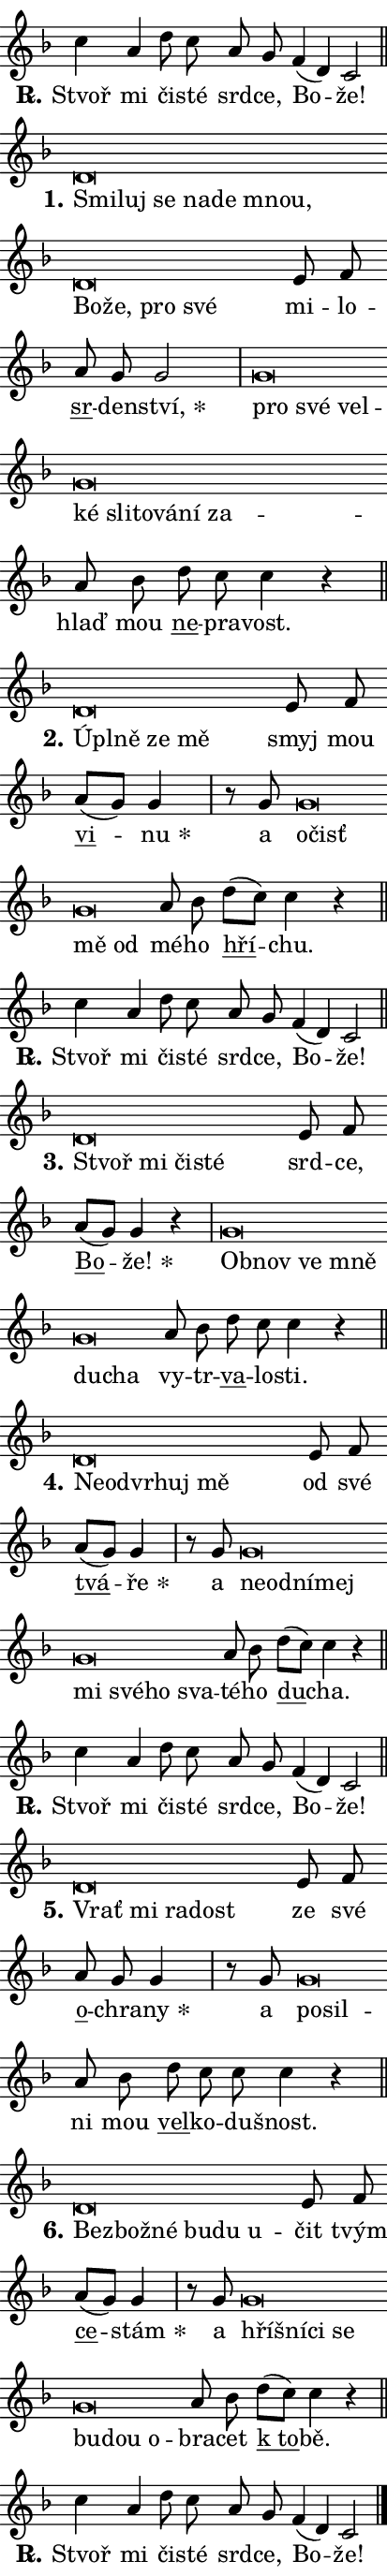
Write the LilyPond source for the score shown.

\version "2.22.1"
\header { tagline = "" }
\paper {
  indent = 0\cm
  top-margin = 0\cm
  right-margin = 0\cm
  bottom-margin = 0\cm
  left-margin = 0\cm
  paper-width = 7\cm
  page-breaking = #ly:one-page-breaking
  system-system-spacing.basic-distance = #11
  score-system-spacing.basic-distance = #11
  ragged-last = ##f
}


%% Author: Thomas Morley
%% https://lists.gnu.org/archive/html/lilypond-user/2020-05/msg00002.html
#(define (line-position grob)
"Returns position of @var[grob} in current system:
   @code{'start}, if at first time-step
   @code{'end}, if at last time-step
   @code{'middle} otherwise
"
  (let* ((col (ly:item-get-column grob))
         (ln (ly:grob-object col 'left-neighbor))
         (rn (ly:grob-object col 'right-neighbor))
         (col-to-check-left (if (ly:grob? ln) ln col))
         (col-to-check-right (if (ly:grob? rn) rn col))
         (break-dir-left
           (and
             (ly:grob-property col-to-check-left 'non-musical #f)
             (ly:item-break-dir col-to-check-left)))
         (break-dir-right
           (and
             (ly:grob-property col-to-check-right 'non-musical #f)
             (ly:item-break-dir col-to-check-right))))
        (cond ((eqv? 1 break-dir-left) 'start)
              ((eqv? -1 break-dir-right) 'end)
              (else 'middle))))

#(define (tranparent-at-line-position vctor)
  (lambda (grob)
  "Relying on @code{line-position} select the relevant enry from @var{vctor}.
Used to determine transparency,"
    (case (line-position grob)
      ((end) (not (vector-ref vctor 0)))
      ((middle) (not (vector-ref vctor 1)))
      ((start) (not (vector-ref vctor 2))))))

noteHeadBreakVisibility =
#(define-music-function (break-visibility)(vector?)
"Makes @code{NoteHead}s transparent relying on @var{break-visibility}"
#{
  \override NoteHead.transparent =
    #(tranparent-at-line-position break-visibility)
#})

#(define delete-ledgers-for-transparent-note-heads
  (lambda (grob)
    "Reads whether a @code{NoteHead} is transparent.
If so this @code{NoteHead} is removed from @code{'note-heads} from
@var{grob}, which is supposed to be @code{LedgerLineSpanner}.
As a result ledgers are not printed for this @code{NoteHead}"
    (let* ((nhds-array (ly:grob-object grob 'note-heads))
           (nhds-list
             (if (ly:grob-array? nhds-array)
                 (ly:grob-array->list nhds-array)
                 '()))
           ;; Relies on the transparent-property being done before
           ;; Staff.LedgerLineSpanner.after-line-breaking is executed.
           ;; This is fragile ...
           (to-keep
             (remove
               (lambda (nhd)
                 (ly:grob-property nhd 'transparent #f))
               nhds-list)))
      ;; TODO find a better method to iterate over grob-arrays, similiar
      ;; to filter/remove etc for lists
      ;; For now rebuilt from scratch
      (set! (ly:grob-object grob 'note-heads)  '())
      (for-each
        (lambda (nhd)
          (ly:pointer-group-interface::add-grob grob 'note-heads nhd))
        to-keep))))

hideNotes = {
  \noteHeadBreakVisibility #begin-of-line-visible
}
unHideNotes = {
  \noteHeadBreakVisibility #all-visible
}

% work-around for resetting accidentals
% https://lilypond.org/doc/v2.23/Documentation/notation/displaying-rhythms#unmetered-music
cadenzaMeasure = {
  \cadenzaOff
  \partial 1024 s1024
  \cadenzaOn
}

#(define-markup-command (accent layout props text) (markup?)
  "Underline accented syllable"
  (interpret-markup layout props
    #{\markup \override #'(offset . 4.3) \underline { #text }#}))

responsum = \markup \concat {
  "R" \hspace #-1.05 \path #0.1 #'((moveto 0 0.07) (lineto 0.9 0.8)) \hspace #0.05 "."
}

\layout {
    \context {
        \Staff
        \remove "Time_signature_engraver"
        \override LedgerLineSpanner.after-line-breaking = #delete-ledgers-for-transparent-note-heads
    }
    \context {
        \Voice {
            \override NoteHead.output-attributes = #'((class . "notehead"))
            \override Hairpin.height = #0.55
        }
    }
    \context {
        \Lyrics {
            \override StanzaNumber.output-attributes = #'((class . "stanzanumber"))
            \override LyricSpace.minimum-distance = #0.9
            \override LyricText.font-name = #"TeX Gyre Schola"
            \override LyricText.font-size = 1
            \override StanzaNumber.font-name = #"TeX Gyre Schola Bold"
            \override StanzaNumber.font-size = 1
        }
    }
}

% magnetic-lyrics.ily
%
%   written by
%     Jean Abou Samra <jean@abou-samra.fr>
%     Werner Lemberg <wl@gnu.org>
%
%   adapted by
%     Jiri Hon <jiri.hon@gmail.com>
%
% Version 2022-Apr-15

% https://www.mail-archive.com/lilypond-user@gnu.org/msg149350.html

#(define (Left_hyphen_pointer_engraver context)
   "Collect syllable-hyphen-syllable occurrences in lyrics and store
them in properties.  This engraver only looks to the left.  For
example, if the lyrics input is @code{foo -- bar}, it does the
following.

@itemize @bullet
@item
Set the @code{text} property of the @code{LyricHyphen} grob between
@q{foo} and @q{bar} to @code{foo}.

@item
Set the @code{left-hyphen} property of the @code{LyricText} grob with
text @q{foo} to the @code{LyricHyphen} grob between @q{foo} and
@q{bar}.
@end itemize

Use this auxiliary engraver in combination with the
@code{lyric-@/text::@/apply-@/magnetic-@/offset!} hook."
   (let ((hyphen #f)
         (text #f))
     (make-engraver
      (acknowledgers
       ((lyric-syllable-interface engraver grob source-engraver)
        (set! text grob)))
      (end-acknowledgers
       ((lyric-hyphen-interface engraver grob source-engraver)
        ;(when (not (grob::has-interface grob 'lyric-space-interface))
          (set! hyphen grob)));)
      ((stop-translation-timestep engraver)
       (when (and text hyphen)
         (ly:grob-set-object! text 'left-hyphen hyphen))
       (set! text #f)
       (set! hyphen #f)))))

#(define (lyric-text::apply-magnetic-offset! grob)
   "If the space between two syllables is less than the value in
property @code{LyricText@/.details@/.squash-threshold}, move the right
syllable to the left so that it gets concatenated with the left
syllable.

Use this function as a hook for
@code{LyricText@/.after-@/line-@/breaking} if the
@code{Left_@/hyphen_@/pointer_@/engraver} is active."
   (let ((hyphen (ly:grob-object grob 'left-hyphen #f)))
     (when hyphen
       (let ((left-text (ly:spanner-bound hyphen LEFT)))
         (when (grob::has-interface left-text 'lyric-syllable-interface)
           (let* ((common (ly:grob-common-refpoint grob left-text X))
                  (this-x-ext (ly:grob-extent grob common X))
                  (left-x-ext
                   (begin
                     ;; Trigger magnetism for left-text.
                     (ly:grob-property left-text 'after-line-breaking)
                     (ly:grob-extent left-text common X)))
                  ;; `delta` is the gap width between two syllables.
                  (delta (- (interval-start this-x-ext)
                            (interval-end left-x-ext)))
                  (details (ly:grob-property grob 'details))
                  (threshold (assoc-get 'squash-threshold details 0.2)))
             (when (< delta threshold)
               (let* (;; We have to manipulate the input text so that
                      ;; ligatures crossing syllable boundaries are not
                      ;; disabled.  For languages based on the Latin
                      ;; script this is essentially a beautification.
                      ;; However, for non-Western scripts it can be a
                      ;; necessity.
                      (lt (ly:grob-property left-text 'text))
                      (rt (ly:grob-property grob 'text))
                      (is-space (grob::has-interface hyphen 'lyric-space-interface))
                      (space (if is-space " " ""))
                      (space-markup (grob-interpret-markup grob " "))
                      (space-size (interval-length (ly:stencil-extent space-markup X)))
                      (extra-delta (if is-space space-size 0))
                      ;; Append new syllable.
                      (ltrt-space (if (and (string? lt) (string? rt))
                                (string-append lt space rt)
                                (make-concat-markup (list lt space rt))))
                      ;; Right-align `ltrt` to the right side.
                      (ltrt-space-markup (grob-interpret-markup
                               grob
                               (make-translate-markup
                                (cons (interval-length this-x-ext) 0)
                                (make-right-align-markup ltrt-space)))))
                 (begin
                   ;; Don't print `left-text`.
                   (ly:grob-set-property! left-text 'stencil #f)
                   ;; Set text and stencil (which holds all collected
                   ;; syllables so far) and shift it to the left.
                   (ly:grob-set-property! grob 'text ltrt-space)
                   (ly:grob-set-property! grob 'stencil ltrt-space-markup)
                   (ly:grob-translate-axis! grob (- (- delta extra-delta)) X))))))))))


#(define (lyric-hyphen::displace-bounds-first grob)
   ;; Make very sure this callback isn't triggered too early.
   (let ((left (ly:spanner-bound grob LEFT))
         (right (ly:spanner-bound grob RIGHT)))
     (ly:grob-property left 'after-line-breaking)
     (ly:grob-property right 'after-line-breaking)
     (ly:lyric-hyphen::print grob)))

squashThreshold = #0.4

\layout {
  \context {
    \Lyrics
    \consists #Left_hyphen_pointer_engraver
    \override LyricText.after-line-breaking =
      #lyric-text::apply-magnetic-offset!
    \override LyricHyphen.stencil = #lyric-hyphen::displace-bounds-first
    \override LyricText.details.squash-threshold = \squashThreshold
    \override LyricHyphen.minimum-distance = 0
    \override LyricHyphen.minimum-length = \squashThreshold
  }
}

squash = \override LyricText.details.squash-threshold = 9999
unSquash = \override LyricText.details.squash-threshold = \squashThreshold

left = \override LyricText.self-alignment-X = #LEFT
unLeft = \revert LyricText.self-alignment-X

starOffset = #(lambda (grob) 
                (let ((x_offset (ly:self-alignment-interface::aligned-on-x-parent grob)))
                  (if (= x_offset 0) 0 (+ x_offset 1.2))))

star = #(define-music-function (syllable)(string?)
"Append star separator at the end of a syllable"
#{
  \once \override LyricText.X-offset = #starOffset
  \lyricmode { \markup {
    #syllable
    \override #'((font-name . "TeX Gyre Schola Bold")) \hspace #0.2 \lower #0.65 \larger "*"
  } }
#})

starAccent = #(define-music-function (syllable)(string?)
"Append star separator at the end of a syllable and make accent"
#{
  \once \override LyricText.X-offset = #starOffset
  \lyricmode { \markup {
    \accent #syllable
    \override #'((font-name . "TeX Gyre Schola Bold")) \hspace #0.2 \lower #0.65 \larger "*"
  } }
#})

breath = #(define-music-function (syllable)(string?)
"Append breathing indicator at the end of a syllable"
#{
  \lyricmode { \markup { #syllable "+" } }
#})

optionalBreath = #(define-music-function (syllable)(string?)
"Append optional breathing indicator at the end of a syllable"
#{
  \lyricmode { \markup { #syllable "(+)" } }
#})


\score {
    <<
        \new Voice = "melody" { \cadenzaOn \key f \major \relative { c''4 a d8 c a g \bar "" f4( d) c2 \cadenzaMeasure \bar "||" \break }
\relative { d'\breve*1/16 \hideNotes \breve*1/16 \bar "" \breve*1/16 \bar "" \breve*1/16 \bar "" \breve*1/16 \bar "" \breve*1/16 \bar "" \breve*1/16 \bar "" \breve*1/16 \bar "" \breve*1/16 \breve*1/16 \bar "" \unHideNotes e8 f \bar "" a g g2 \cadenzaMeasure \bar "|" g\breve*1/16 \hideNotes \breve*1/16 \bar "" \breve*1/16 \bar "" \breve*1/16 \bar "" \breve*1/16 \bar "" \breve*1/16 \bar "" \breve*1/16 \bar "" \breve*1/16 \breve*1/16 \bar "" \unHideNotes a8 bes \bar "" d c c4 r \cadenzaMeasure \bar "||" \break }
\relative { d'\breve*1/16 \hideNotes \breve*1/16 \bar "" \breve*1/16 \breve*1/16 \bar "" \unHideNotes e8 f \bar "" a[( g)] g4 \cadenzaMeasure \bar "|" r8 g8 g\breve*1/16 \hideNotes \breve*1/16 \bar "" \breve*1/16 \breve*1/16 \bar "" \unHideNotes a8 bes \bar "" d[( c)] c4 r \cadenzaMeasure \bar "||" \break }
\relative { c''4 a d8 c a g \bar "" f4( d) c2 \cadenzaMeasure \bar "||" \break }
\relative { d'\breve*1/16 \hideNotes \breve*1/16 \bar "" \breve*1/16 \breve*1/16 \bar "" \unHideNotes e8 f \bar "" a[( g)] g4 r \cadenzaMeasure \bar "|" g\breve*1/16 \hideNotes \breve*1/16 \bar "" \breve*1/16 \bar "" \breve*1/16 \bar "" \breve*1/16 \breve*1/16 \bar "" \unHideNotes a8 bes \bar "" d c c4 r \cadenzaMeasure \bar "||" \break }
\relative { d'\breve*1/16 \hideNotes \breve*1/16 \bar "" \breve*1/16 \bar "" \breve*1/16 \breve*1/16 \bar "" \unHideNotes e8 f \bar "" a[( g)] g4 \cadenzaMeasure \bar "|" r8 g8 g\breve*1/16 \hideNotes \breve*1/16 \bar "" \breve*1/16 \bar "" \breve*1/16 \bar "" \breve*1/16 \bar "" \breve*1/16 \bar "" \breve*1/16 \breve*1/16 \bar "" \unHideNotes a8 bes \bar "" d[( c)] c4 r \cadenzaMeasure \bar "||" \break }
\relative { c''4 a d8 c a g \bar "" f4( d) c2 \cadenzaMeasure \bar "||" \break }
\relative { d'\breve*1/16 \hideNotes \breve*1/16 \bar "" \breve*1/16 \breve*1/16 \bar "" \unHideNotes e8 f \bar "" a g g4 \cadenzaMeasure \bar "|" r8 g8 g\breve*1/16 \hideNotes \breve*1/16 \bar "" \unHideNotes a8 bes \bar "" d c c c4 r \cadenzaMeasure \bar "||" \break }
\relative { d'\breve*1/16 \hideNotes \breve*1/16 \bar "" \breve*1/16 \bar "" \breve*1/16 \bar "" \breve*1/16 \breve*1/16 \bar "" \unHideNotes e8 f \bar "" a[( g)] g4 \cadenzaMeasure \bar "|" r8 g8 g\breve*1/16 \hideNotes \breve*1/16 \bar "" \breve*1/16 \bar "" \breve*1/16 \bar "" \breve*1/16 \bar "" \breve*1/16 \breve*1/16 \bar "" \unHideNotes a8 bes \bar "" d[( c)] c4 r \cadenzaMeasure \bar "||" \break }
\relative { c''4 a d8 c a g \bar "" f4( d) c2 \cadenzaMeasure \bar "||" \break } \bar "|." }
        \new Lyrics \lyricsto "melody" { \lyricmode { \set stanza = \responsum
Stvoř mi či -- sté srd -- ce, Bo -- že!
\set stanza = "1."
\left Smi -- \squash luj se na -- de mnou, Bo -- že, pro své \unLeft \unSquash mi -- lo -- \markup \accent sr -- den -- \star ství, \left pro \squash své vel -- ké sli -- to -- vá -- ní za -- \unLeft \unSquash hlaď mou \markup \accent ne -- pra -- vost.
\set stanza = "2."
\left Úpl -- \squash ně ze mě \unLeft \unSquash smyj mou \markup \accent vi -- \star nu a \left o -- \squash čisť mě od \unLeft \unSquash mé -- ho \markup \accent hří -- chu.
\set stanza = \responsum
Stvoř mi či -- sté srd -- ce, Bo -- že!
\set stanza = "3."
\left Stvoř \squash mi či -- sté \unLeft \unSquash srd -- ce, \markup \accent Bo -- \star že! \left Ob -- \squash nov ve mně du -- cha \unLeft \unSquash vy -- tr -- \markup \accent va -- lo -- sti.
\set stanza = "4."
\left Ne -- \squash od -- vr -- huj mě \unLeft \unSquash od své \markup \accent tvá -- \star ře a \left ne -- \squash od -- ní -- mej mi své -- ho sva -- \unLeft \unSquash té -- ho \markup \accent du -- cha.
\set stanza = \responsum
Stvoř mi či -- sté srd -- ce, Bo -- že!
\set stanza = "5."
\left Vrať \squash mi ra -- dost \unLeft \unSquash ze své \markup \accent o -- chra -- \star ny a \left po -- \squash sil -- \unLeft \unSquash ni mou \markup \accent vel -- ko -- du -- šnost.
\set stanza = "6."
\left Bez -- \squash bož -- né bu -- du u -- \unLeft \unSquash čit tvým \markup \accent ce -- \star stám a \left hří -- \squash šní -- ci se bu -- dou o -- \unLeft \unSquash bra -- cet \markup \accent "k to" -- bě.
\set stanza = \responsum
Stvoř mi či -- sté srd -- ce, Bo -- že! } }
    >>
    \layout {}
}
